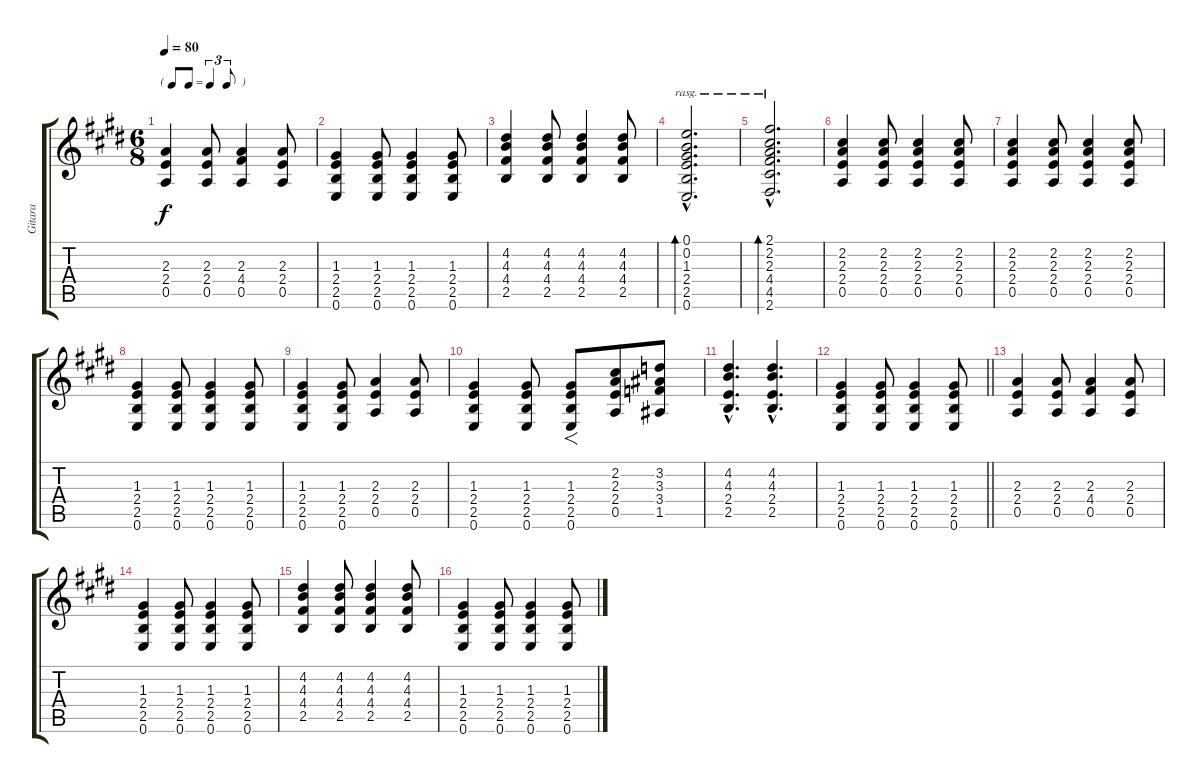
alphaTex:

\track ("Gitara" "Gitara") {instrument electricguitarjazz}
\staff {score tabs}
\tuning (E4 B3 G3 D3 A2 E2) {hide}
\ts (6 8)
\tf triplet8th
\tempo 80
\clef g2
\ks e
(2.3 2.4 0.5).4{dy f} (2.3 2.4 0.5).8 (2.3 4.4 0.5).4 (2.3 2.4 0.5).8 |
(1.3 2.4 2.5 0.6).4 (1.3 2.4 2.5 0.6).8 (1.3 2.4 2.5 0.6).4 (1.3 2.4 2.5 0.6).8 |
(4.2 4.3 4.4 2.5).4 (4.2 4.3 4.4 2.5).8 (4.2 4.3 4.4 2.5).4 (4.2 4.3 4.4 2.5).8 |
(0.1{hac} 0.2{hac} 1.3{hac} 2.4{hac} 2.5{hac} 0.6{hac}).2{d bd 60 rasg ii} |
(2.1{hac} 2.2{hac} 2.3{hac} 4.4{hac} 4.5{hac} 2.6{hac}).2{d bd 120 rasg ii} |
(2.2 2.3 2.4 0.5).4 (2.2 2.3 2.4 0.5).8 (2.2 2.3 2.4 0.5).4 (2.2 2.3 2.4 0.5).8 |
(2.2 2.3 2.4 0.5).4 (2.2 2.3 2.4 0.5).8 (2.2 2.3 2.4 0.5).4 (2.2 2.3 2.4 0.5).8 |
(1.3 2.4 2.5 0.6).4 (1.3 2.4 2.5 0.6).8 (1.3 2.4 2.5 0.6).4 (1.3 2.4 2.5 0.6).8 |
(1.3 2.4 2.5 0.6).4 (1.3 2.4 2.5 0.6).8 (2.3 2.4 0.5).4 (2.3 2.4 0.5).8 |
(1.3 2.4 2.5 0.6).4 (1.3 2.4 2.5 0.6).8 (1.3 2.4 2.5 0.6).8{f} (2.2 2.3 2.4 0.5).8 (3.2 3.3 3.4 1.5).8 |
(4.2{hac} 4.3{hac} 2.4{hac} 2.5{hac}).4{d} (4.2{hac} 4.3{hac} 2.4{hac} 2.5{hac}).4{d} |
\barLineRight lightlight
(1.3 2.4 2.5 0.6).4 (1.3 2.4 2.5 0.6).8 (1.3 2.4 2.5 0.6).4 (1.3 2.4 2.5 0.6).8 |
(2.3 2.4 0.5).4 (2.3 2.4 0.5).8 (2.3 4.4 0.5).4 (2.3 2.4 0.5).8 |
(1.3 2.4 2.5 0.6).4 (1.3 2.4 2.5 0.6).8 (1.3 2.4 2.5 0.6).4 (1.3 2.4 2.5 0.6).8 |
(4.2 4.3 4.4 2.5).4 (4.2 4.3 4.4 2.5).8 (4.2 4.3 4.4 2.5).4 (4.2 4.3 4.4 2.5).8 |
(1.3 2.4 2.5 0.6).4 (1.3 2.4 2.5 0.6).8 (1.3 2.4 2.5 0.6).4 (1.3 2.4 2.5 0.6).8
